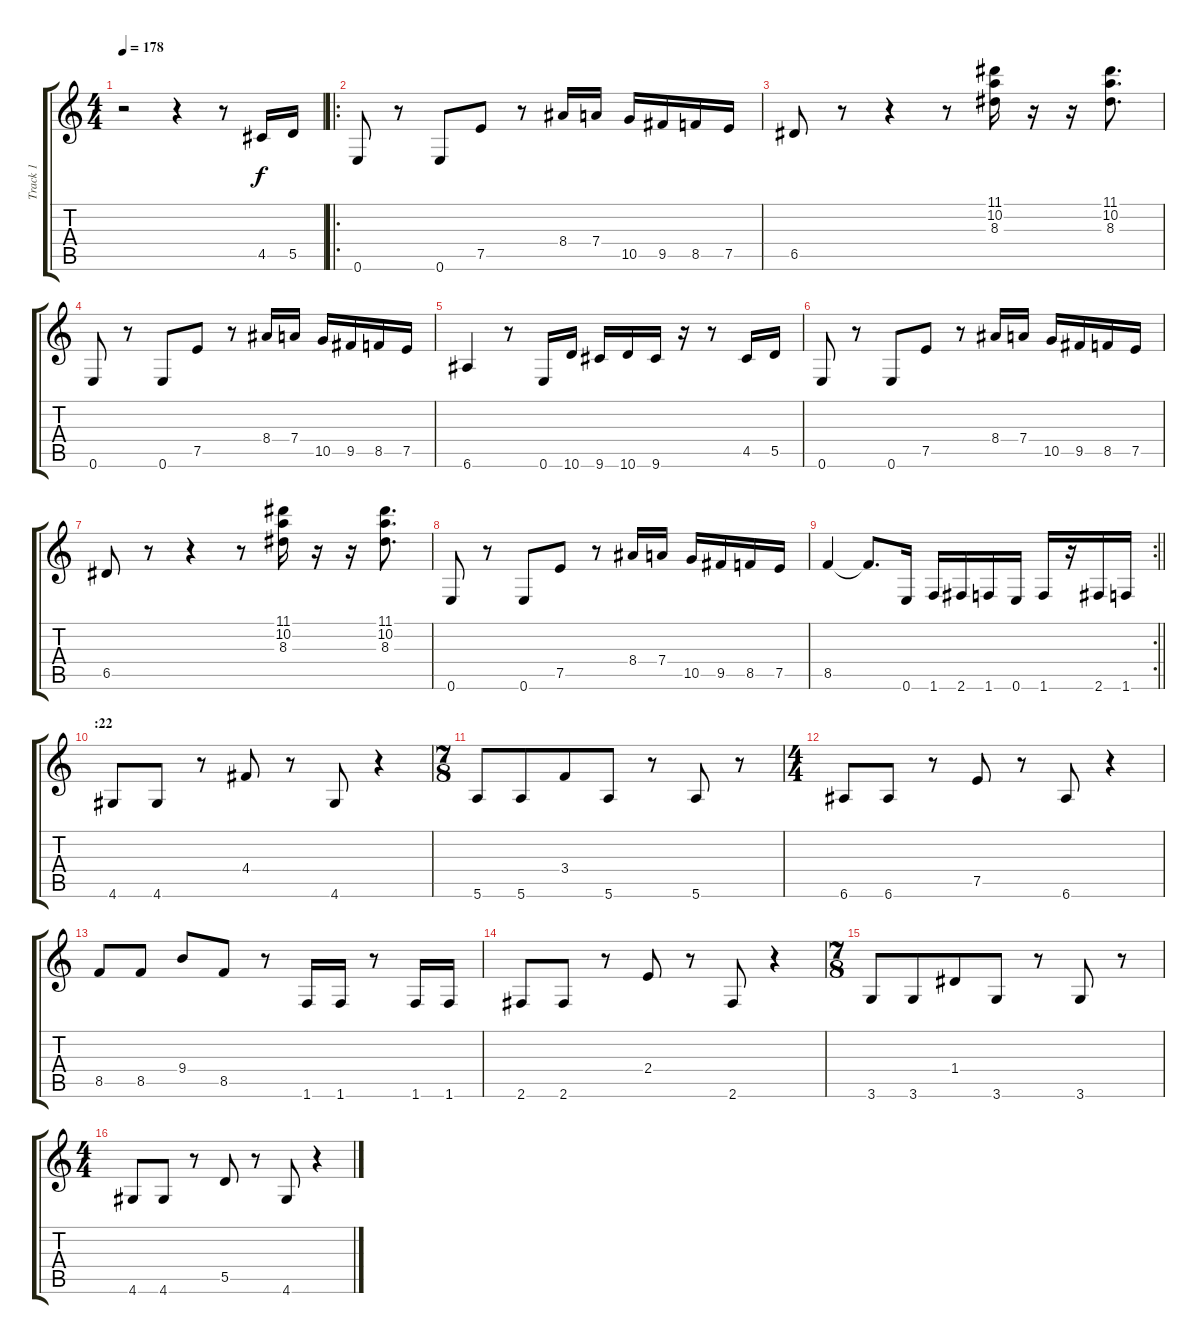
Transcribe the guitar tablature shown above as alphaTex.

\track ("Track 1" "Track 1") {instrument distortionguitar}
\staff {score tabs}
\tuning (E4 B3 G3 D3 A2 E2) {hide}
\ts (4 4)
\tempo 178
\clef g2
\ks c
r.2{dy f instrument distortionguitar} r.4 r.8 4.5.16 5.5.16 |
\ro
0.6.8 r.8 0.6.8 7.5.8 r.8 8.4.16 7.4.16 10.5.16 9.5.16 8.5.16 7.5.16 |
6.5.8 r.8 r.4 r.8 (11.1 10.2 8.3).16 r.16 r.16 (11.1 10.2 8.3).8{d} |
0.6.8 r.8 0.6.8 7.5.8 r.8 8.4.16 7.4.16 10.5.16 9.5.16 8.5.16 7.5.16 |
6.6.4 r.8 0.6.16 10.6.16 9.6.16 10.6.16 9.6.16 r.16 r.8 4.5.16 5.5.16 |
0.6.8 r.8 0.6.8 7.5.8 r.8 8.4.16 7.4.16 10.5.16 9.5.16 8.5.16 7.5.16 |
6.5.8 r.8 r.4 r.8 (11.1 10.2 8.3).16 r.16 r.16 (11.1 10.2 8.3).8{d} |
0.6.8 r.8 0.6.8 7.5.8 r.8 8.4.16 7.4.16 10.5.16 9.5.16 8.5.16 7.5.16 |
\rc 2
\barLineRight lightlight
8.5.4 8.5{t}.8{d} 0.6.16 1.6.16 2.6.16 1.6.16 0.6.16 1.6.16 r.16 2.6.16 1.6.16 |
\section ("" ":22")
4.6.8 4.6.8 r.8 4.4.8 r.8 4.6.8 r.4 |
\ts (7 8)
5.6.8 5.6.8 3.4.8 5.6.8 r.8 5.6.8 r.8 |
\ts (4 4)
6.6.8 6.6.8 r.8 7.5.8 r.8 6.6.8 r.4 |
8.5.8 8.5.8 9.4.8 8.5.8 r.8 1.6.16 1.6.16 r.8 1.6.16 1.6.16 |
2.6.8 2.6.8 r.8 2.4.8 r.8 2.6.8 r.4 |
\ts (7 8)
3.6.8 3.6.8 1.4.8 3.6.8 r.8 3.6.8 r.8 |
\ts (4 4)
4.6.8 4.6.8 r.8 5.5.8 r.8 4.6.8 r.4
